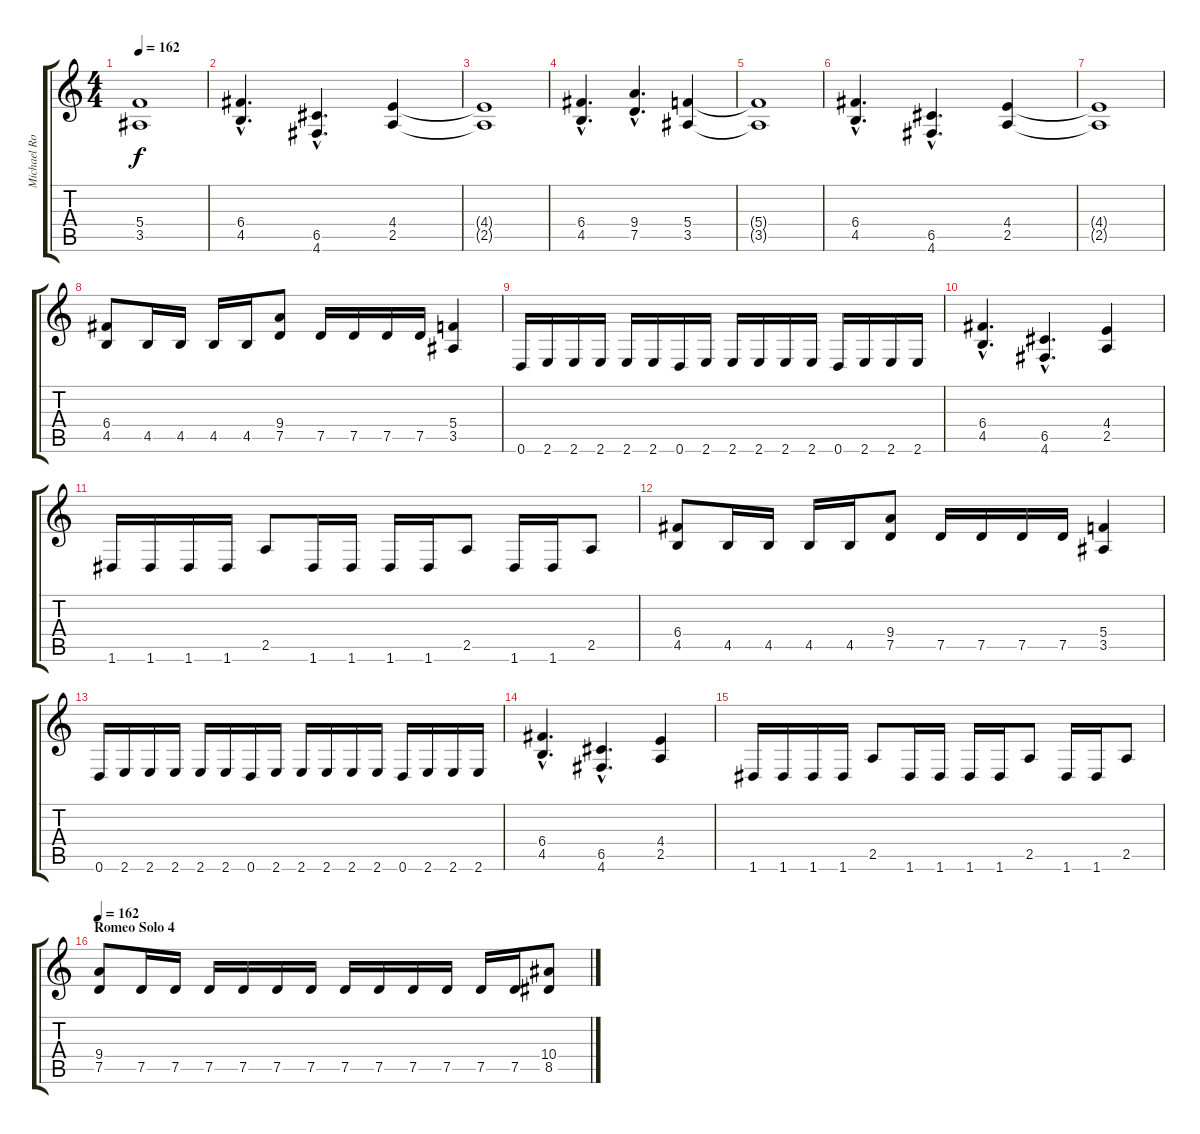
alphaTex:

\track ("Michael Romeo Lead" "Michael Ro") {instrument distortionguitar}
\staff {score tabs}
\tuning (D4 A3 F3 C3 G2 D2) {hide}
\ts (4 4)
\tempo 162
\clef g2
\ks c
(5.4{t} 3.5{t}).1{dy f} |
(6.4{hac} 4.5{hac}).4{d} (6.5{hac} 4.6{hac}).4{d} (4.4 2.5).4 |
(4.4{t} 2.5{t}).1 |
(6.4{hac} 4.5{hac}).4{d} (9.4{hac} 7.5{hac}).4{d} (5.4 3.5).4 |
(5.4{t} 3.5{t}).1 |
(6.4{hac} 4.5{hac}).4{d} (6.5{hac} 4.6{hac}).4{d} (4.4 2.5).4 |
(4.4{t} 2.5{t}).1 |
(6.4 4.5).8 4.5.16 4.5.16 4.5.16 4.5.16 (9.4 7.5).8 7.5.16 7.5.16 7.5.16 7.5.16 (5.4 3.5).4 |
0.6.16 2.6.16 2.6.16 2.6.16 2.6.16 2.6.16 0.6.16 2.6.16 2.6.16 2.6.16 2.6.16 2.6.16 0.6.16 2.6.16 2.6.16 2.6.16 |
(6.4{hac} 4.5{hac}).4{d} (6.5{hac} 4.6{hac}).4{d} (4.4 2.5).4 |
1.6.16 1.6.16 1.6.16 1.6.16 2.5.8 1.6.16 1.6.16 1.6.16 1.6.16 2.5.8 1.6.16 1.6.16 2.5.8 |
(6.4 4.5).8 4.5.16 4.5.16 4.5.16 4.5.16 (9.4 7.5).8 7.5.16 7.5.16 7.5.16 7.5.16 (5.4 3.5).4 |
0.6.16 2.6.16 2.6.16 2.6.16 2.6.16 2.6.16 0.6.16 2.6.16 2.6.16 2.6.16 2.6.16 2.6.16 0.6.16 2.6.16 2.6.16 2.6.16 |
(6.4{hac} 4.5{hac}).4{d} (6.5{hac} 4.6{hac}).4{d} (4.4 2.5).4 |
1.6.16 1.6.16 1.6.16 1.6.16 2.5.8 1.6.16 1.6.16 1.6.16 1.6.16 2.5.8 1.6.16 1.6.16 2.5.8 |
\section ("" "Romeo Solo 4")
\tempo 162
(9.4 7.5).8 7.5.16 7.5.16 7.5.16 7.5.16 7.5.16 7.5.16 7.5.16 7.5.16 7.5.16 7.5.16 7.5.16 7.5.16 (10.4 8.5).8
